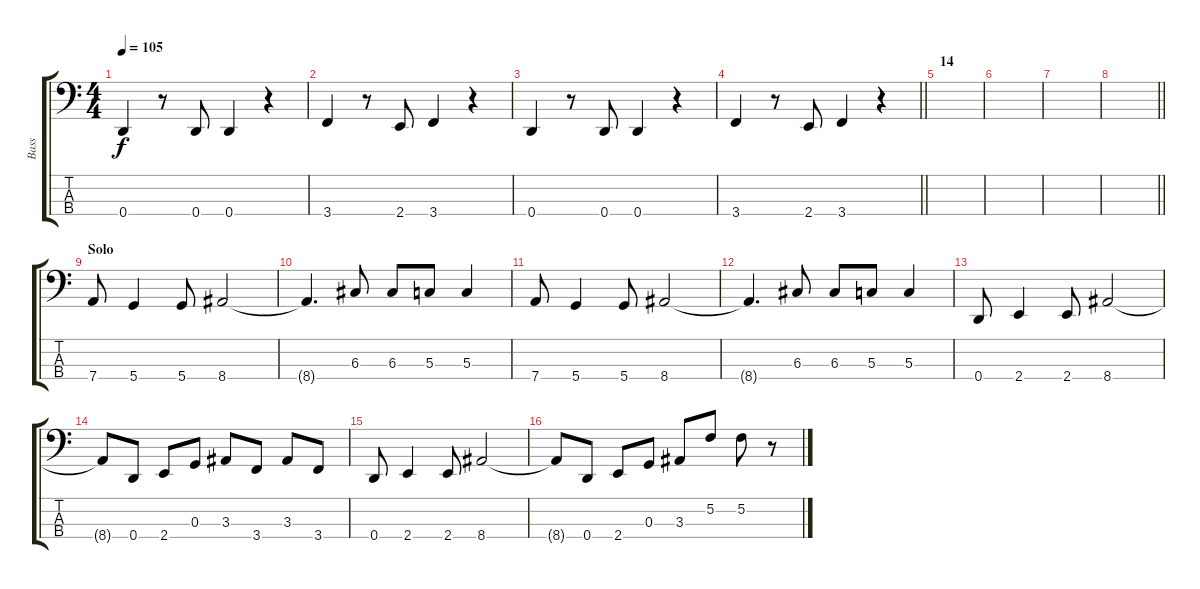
\track ("Bass" "Bass") {instrument electricbassfinger}
\staff {score tabs}
\tuning (F2 C2 G1 D1) {hide}
\ts (4 4)
\tempo 105
\clef f4
\ks c
0.4.4{dy f} r.8 0.4.8 0.4.4 r.4 |
3.4.4 r.8 2.4.8 3.4.4 r.4 |
0.4.4 r.8 0.4.8 0.4.4 r.4 |
\barLineRight lightlight
3.4.4 r.8 2.4.8 3.4.4 r.4 |
\section ("" "14")
|
|
|
\barLineRight lightlight
|
\section ("" "Solo")
7.4.8 5.4.4 5.4.8 8.4.2 |
8.4{t}.4{d} 6.3.8 6.3.8 5.3.8 5.3.4 |
7.4.8 5.4.4 5.4.8 8.4.2 |
8.4{t}.4{d} 6.3.8 6.3.8 5.3.8 5.3.4 |
0.4.8 2.4.4 2.4.8 8.4.2 |
8.4{t}.8 0.4.8 2.4.8 0.3.8 3.3.8 3.4.8 3.3.8 3.4.8 |
0.4.8 2.4.4 2.4.8 8.4.2 |
8.4{t}.8 0.4.8 2.4.8 0.3.8 3.3.8 5.2.8 5.2.8 r.8
